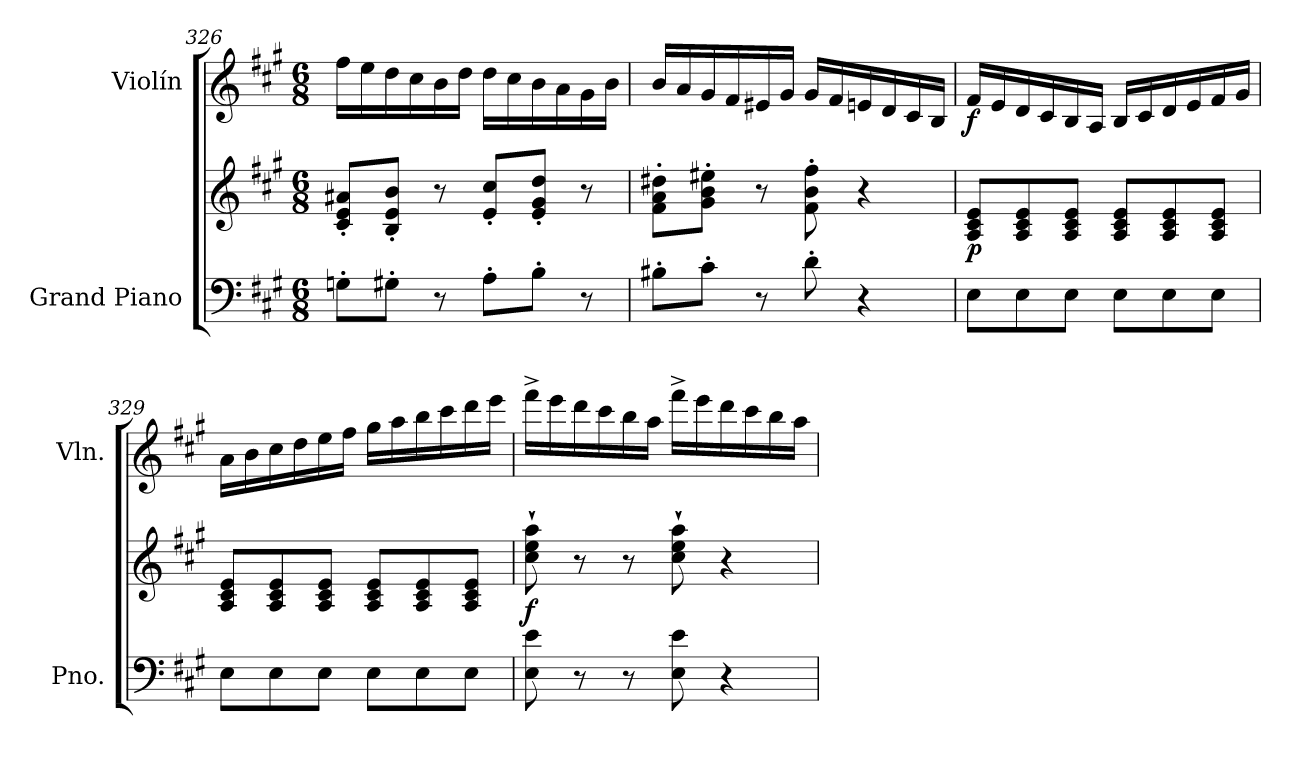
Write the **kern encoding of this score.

**kern	**kern	**dynam	**kern	**dynam
*part2	*part2	*part2	*part1	*part1
*staff3	*staff2	*staff2/3	*staff1	*staff1
*I"Grand Piano	*	*	*I"Violín	*
*I'Pno.	*	*	*I'Vln.	*
*clefF4	*clefG2	*	*clefG2	*
*k[f#c#g#]	*k[f#c#g#]	*	*k[f#c#g#]	*
*M6/8	*M6/8	*	*M6/8	*
=326	=326	=326	=326	=326
8Gn'\L	8c#/' 8e/' 8a#X/'L	.	16ff#\LL	.
.	.	.	16ee\	.
8G#X'\J	8B/' 8e/' 8b/'J	.	16dd\	.
.	.	.	16cc#\	.
8r	8r	.	16b\	.
.	.	.	16dd\JJ	.
8A'\L	8e/' 8cc#/'L	.	16dd\LL	.
.	.	.	16cc#\	.
8B'\J	8e/' 8g#/' 8dd/'J	.	16b\	.
.	.	.	16a\	.
8r	8r	.	16g#\	.
.	.	.	16b\JJ	.
=327	=327	=327	=327	=327
8B#X'\L	8f#\' 8a\' 8dd#X\'L	.	16b/LL	.
.	.	.	16a/	.
8c#'\J	8g#\' 8b\' 8ee#X\'J	.	16g#/	.
.	.	.	16f#/	.
8r	8r	.	16e#X/	.
.	.	.	16g#/JJ	.
8d'\	8f#\' 8b\' 8ff#\'	.	16g#/LL	.
.	.	.	16f#/	.
4r	4r	.	16en/	.
.	.	.	16d/	.
.	.	.	16c#/	.
.	.	.	16B/JJ	.
!!LO:LB:g=z
=328	=328	=328	=328	=328
!	!	!LO:DY:b	!	!LO:DY:b
8E\L	8A/ 8c#/ 8e/L	p	16f#/LL	f
.	.	.	16e/	.
8E\	8A/ 8c#/ 8e/	.	16d/	.
.	.	.	16c#/	.
8E\J	8A/ 8c#/ 8e/J	.	16B/	.
.	.	.	16A/JJ	.
8E\L	8A/ 8c#/ 8e/L	.	16B/LL	.
.	.	.	16c#/	.
8E\	8A/ 8c#/ 8e/	.	16d/	.
.	.	.	16e/	.
8E\J	8A/ 8c#/ 8e/J	.	16f#/	.
.	.	.	16g#/JJ	.
=329	=329	=329	=329	=329
8E\L	8A/ 8c#/ 8e/L	.	16a\LL	.
.	.	.	16b\	.
8E\	8A/ 8c#/ 8e/	.	16cc#\	.
.	.	.	16dd\	.
8E\J	8A/ 8c#/ 8e/J	.	16ee\	.
.	.	.	16ff#\JJ	.
8E\L	8A/ 8c#/ 8e/L	.	16gg#\LL	.
.	.	.	16aa\	.
8E\	8A/ 8c#/ 8e/	.	16bb\	.
.	.	.	16ccc#\	.
8E\J	8A/ 8c#/ 8e/J	.	16ddd\	.
.	.	.	16eee\JJ	.
!!LO:LB:g=z
=330	=330	=330	=330	=330
!	!	!LO:DY:b	!	!
8E\ 8e\	8cc#\` 8ee\` 8aa\`	f	16fff#^\LL	.
.	.	.	16eee\	.
8r	8r	.	16ddd\	.
.	.	.	16ccc#\	.
8r	8r	.	16bb\	.
.	.	.	16aa\JJ	.
8E\ 8e\	8cc#\` 8ee\` 8aa\`	.	16fff#^\LL	.
.	.	.	16eee\	.
4r	4r	.	16ddd\	.
.	.	.	16ccc#\	.
.	.	.	16bb\	.
.	.	.	16aa\JJ	.
=	=	=	=	=
*-	*-	*-	*-	*-
